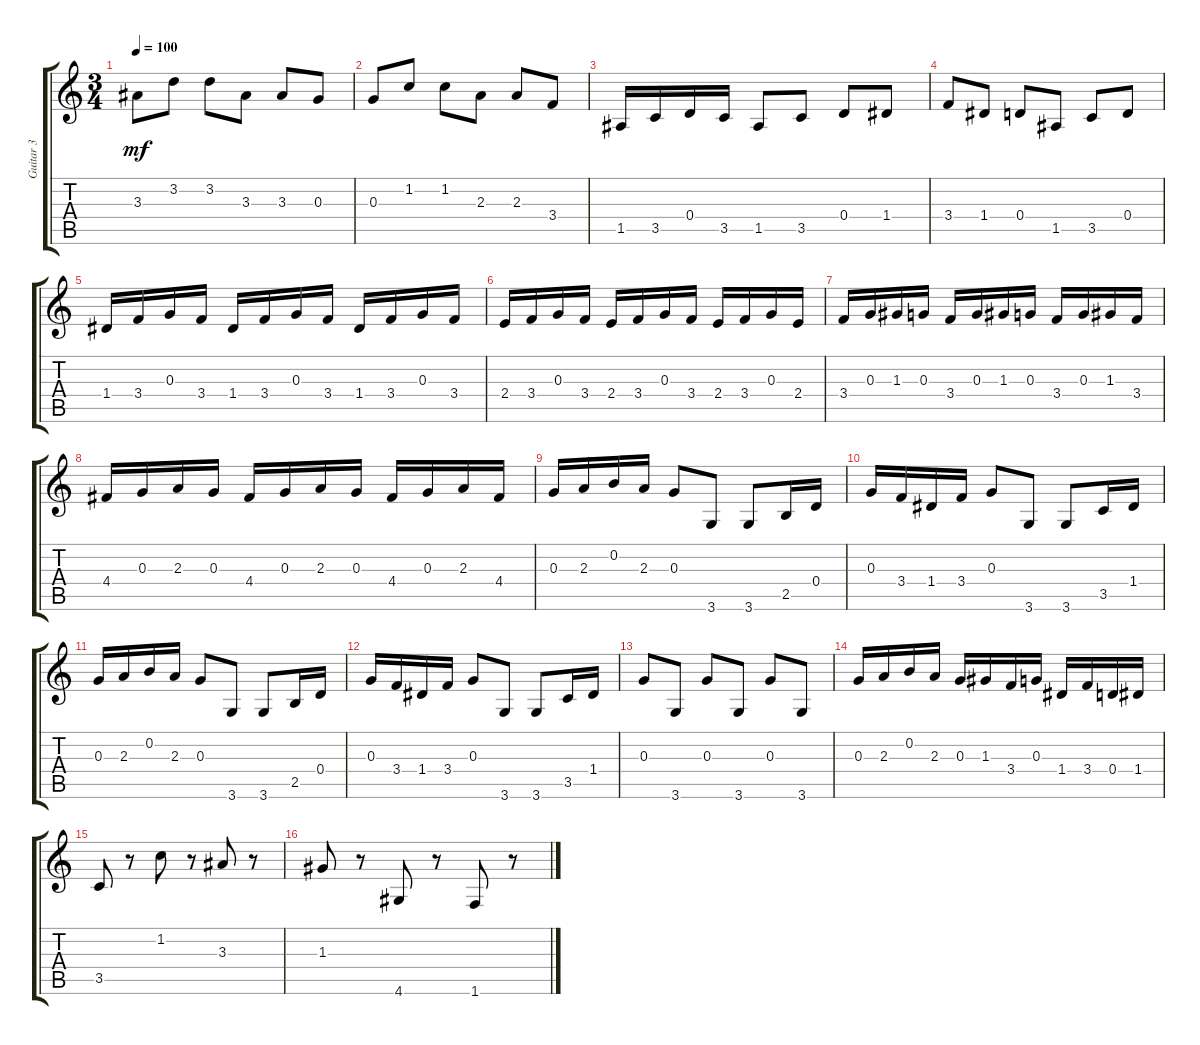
\track ("Guitar 3" "Guitar 3") {instrument acousticguitarnylon}
\staff {score tabs}
\tuning (E4 B3 G3 D3 A2 E2) {hide}
\ts (3 4)
\tempo 100
\clef g2
\ks c
3.3.8{dy mf} 3.2.8 3.2.8 3.3.8 3.3.8 0.3.8 |
0.3.8 1.2.8 1.2.8 2.3.8 2.3.8 3.4.8 |
1.5.16 3.5.16 0.4.16 3.5.16 1.5.8 3.5.8 0.4.8 1.4.8 |
3.4.8 1.4.8 0.4.8 1.5.8 3.5.8 0.4.8 |
1.4.16 3.4.16 0.3.16 3.4.16 1.4.16 3.4.16 0.3.16 3.4.16 1.4.16 3.4.16 0.3.16 3.4.16 |
2.4.16 3.4.16 0.3.16 3.4.16 2.4.16 3.4.16 0.3.16 3.4.16 2.4.16 3.4.16 0.3.16 2.4.16 |
3.4.16 0.3.16 1.3.16 0.3.16 3.4.16 0.3.16 1.3.16 0.3.16 3.4.16 0.3.16 1.3.16 3.4.16 |
4.4.16 0.3.16 2.3.16 0.3.16 4.4.16 0.3.16 2.3.16 0.3.16 4.4.16 0.3.16 2.3.16 4.4.16 |
0.3.16 2.3.16 0.2.16 2.3.16 0.3.8 3.6.8 3.6.8 2.5.16 0.4.16 |
0.3.16 3.4.16 1.4.16 3.4.16 0.3.8 3.6.8 3.6.8 3.5.16 1.4.16 |
0.3.16 2.3.16 0.2.16 2.3.16 0.3.8 3.6.8 3.6.8 2.5.16 0.4.16 |
0.3.16 3.4.16 1.4.16 3.4.16 0.3.8 3.6.8 3.6.8 3.5.16 1.4.16 |
0.3.8 3.6.8 0.3.8 3.6.8 0.3.8 3.6.8 |
0.3.16 2.3.16 0.2.16 2.3.16 0.3.16 1.3.16 3.4.16 0.3.16 1.4.16 3.4.16 0.4.16 1.4.16 |
3.5.8 r.8 1.2.8 r.8 3.3.8 r.8 |
1.3.8 r.8 4.6.8 r.8 1.6.8 r.8
